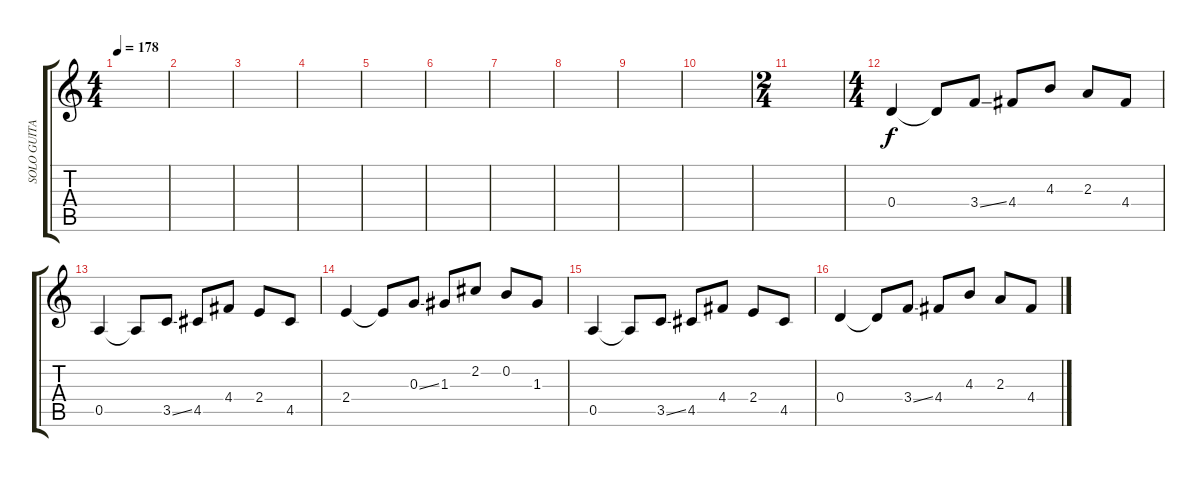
\track ("SOLO GUITAR" "SOLO GUITA") {instrument acousticguitarsteel}
\staff {score tabs}
\tuning (E4 B3 G3 D3 A2 E2) {hide}
\ts (4 4)
\tempo 178
\clef g2
\ks c
|
|
|
|
|
|
|
|
|
|
\ts (2 4)
|
\ts (4 4)
0.4.4 0.4{t}.8 3.4{ss}.8 4.4.8 4.3.8 2.3.8 4.4.8 |
0.5.4 0.5{t}.8 3.5{ss}.8 4.5.8 4.4.8 2.4.8 4.5.8 |
2.4.4 2.4{t}.8 0.3{ss}.8 1.3.8 2.2.8 0.2.8 1.3.8 |
0.5.4 0.5{t}.8 3.5{ss}.8 4.5.8 4.4.8 2.4.8 4.5.8 |
0.4.4 0.4{t}.8 3.4{ss}.8 4.4.8 4.3.8 2.3.8 4.4.8
